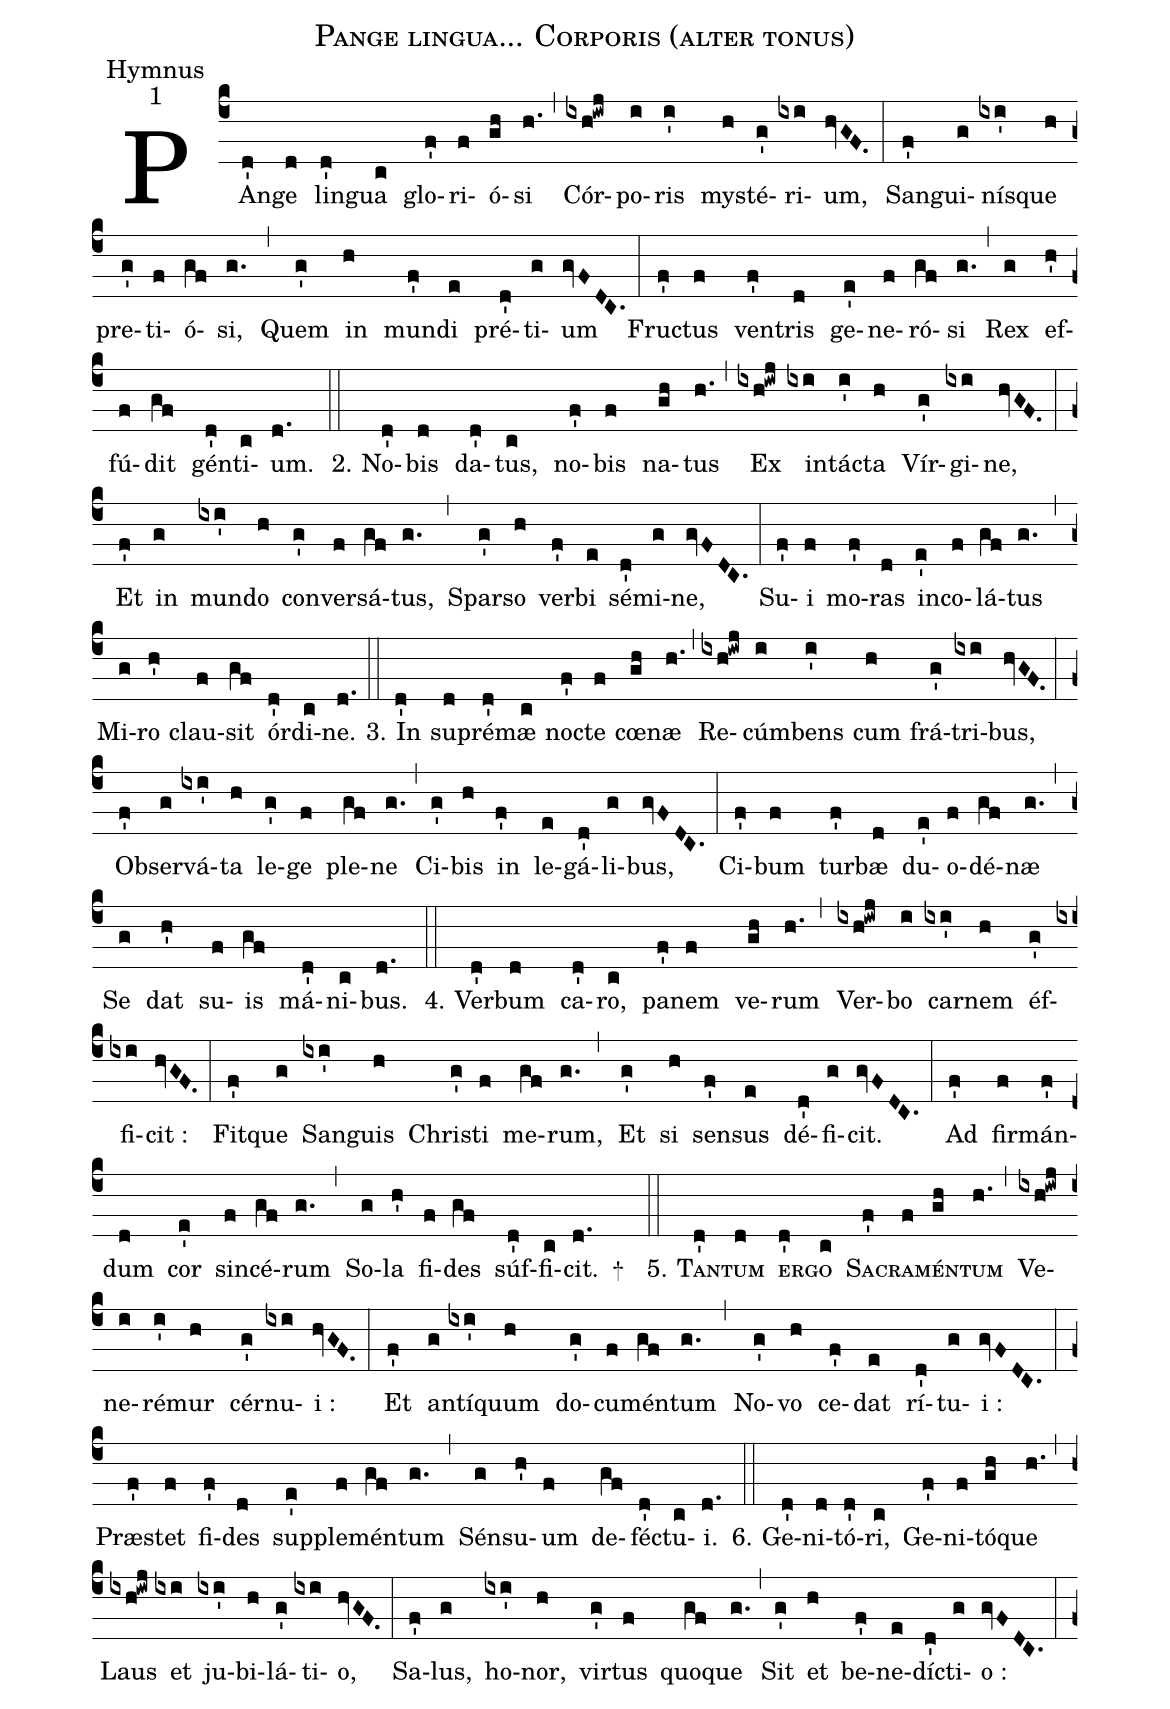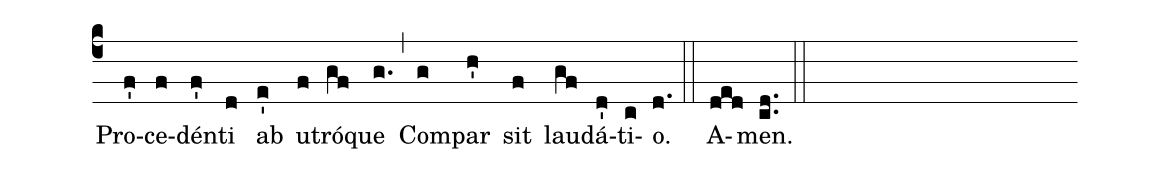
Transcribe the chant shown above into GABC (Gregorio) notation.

name:Pange lingua... Corporis (alter tonus);
office-part:Hymnus;
mode:1;
%%
(c4) PAn(d')ge(d) lin(d')gua(c) glo(f')ri(f)ó(gh)si(h.) (,) Cór(ixh!iwj)po(i)ris(i') my(h)sté(g')ri(ixi)um,(hvGF.) (:) San(f')gui(g)nís(ixi')que(h) pre(g')ti(f)ó(gf)si,(g.) (,) Quem(g') in(h) mun(f')di(e) pré(d')ti(g)um(gvFDC.) (:) Fru(f')ctus(f) ven(f')tris(d) ge(e')ne(f)ró(gf)si(g.) (,) Rex(g) ef(h')fú(f)dit(gf) gén(d')ti(c)um.(d.) (::)
2. No(d')bis(d) da(d')tus,(c) no(f')bis(f) na(gh)tus(h.) (,) Ex(ixh!iwj) in(ixi)tá(i')cta(h) Vír(g')gi(ixi)ne,(hvGF.) (:) Et(f') in(g) mun(ixi')do(h) con(g')ver(f)sá(gf)tus,(g.) (,) Spar(g')so(h) ver(f')bi(e) sé(d')mi(g)ne,(gvFDC.) (:) Su(f')i(f) mo(f')ras(d) in(e')co(f)lá(gf)tus(g.) (,) Mi(g)ro(h') clau(f)sit(gf) ór(d')di(c)ne.(d.) (::)
3. In(d') su(d)pré(d')mæ(c) no(f')cte(f) cœ(gh)næ(h.) (,) Re(ixh!iwj)cúm(i)bens(i') cum(h) frá(g')tri(ixi)bus,(hvGF.) (:) Ob(f')ser(g)vá(ixi')ta(h) le(g')ge(f) ple(gf)ne(g.) (,) Ci(g')bis(h) in(f') le(e)gá(d')li(g)bus,(gvFDC.) (:) Ci(f')bum(f) tur(f')bæ(d) du(e')o(f)dé(gf)næ(g.) (,) Se(g) dat(h') su(f)is(gf) má(d')ni(c)bus.(d.) (::)
4. Ver(d')bum(d) ca(d')ro,(c) pa(f')nem(f) ve(gh)rum(h.) (,) Ver(ixh!iwj)bo(i) car(ixi')nem(h) éf(g')fi(ixi)cit :(hvGF.) (:) Fit(f')que(g) San(ixi')guis(h) Chri(g')sti(f) me(gf)rum,(g.) (,) Et(g') si(h) sen(f')sus(e) dé(d')fi(g)cit.(gvFDC.) (:) Ad(f') fir(f)mán(f')dum(d) cor(e') sin(f)cé(gf)rum(g.) (,) So(g)la(h') fi(f)des(gf) súf(d')fi(c)cit.(d.) +() (::)
5. <sc>Tan</sc>(d')<sc>tum</sc>(d)
<sc>er</sc>(d')<sc>go</sc>(c)
<sc>Sa</sc>(f')<sc>cra</sc>(f)<sc>mén</sc>(gh)<sc>tum</sc>(h.) (,)
Ve(ixh!iwj)ne(i)ré(i')mur(h) cér(g')nu(ixi)i :(hvGF.) (:) Et(f') an(g)tí(ixi')quum(h) do(g')cu(f)mén(gf)tum(g.) (,) No(g')vo(h) ce(f')dat(e) rí(d')tu(g)i :(gvFDC.) (:) Præ(f')stet(f) fi(f')des(d) sup(e')ple(f)mén(gf)tum(g.) (,) Sén(g)su(h')um(f) de(gf)fé(d')ctu(c)i.(d.) (::)
6. Ge(d')ni(d)tó(d')ri,(c) Ge(f')ni(f)tó(gh)que(h.) (,) Laus(ixh!iwj) et(ixi) ju(ixi')bi(h)lá(g')ti(ixi)o,(hvGF.) (:) Sa(f')lus,(g) ho(ixi')nor,(h) vir(g')tus(f) quo(gf)que(g.) (,) Sit(g') et(h) be(f')ne(e)dí(d')cti(g)o :(gvFDC.) (:) Pro(f')ce(f)dén(f')ti(d) ab(e') u(f)tró(gf)que(g.) (,) Com(g)par(h') sit(f) lau(gf)dá(d')ti(c)o.(d.) (::)
A(ded)men.(cd..) (::)
